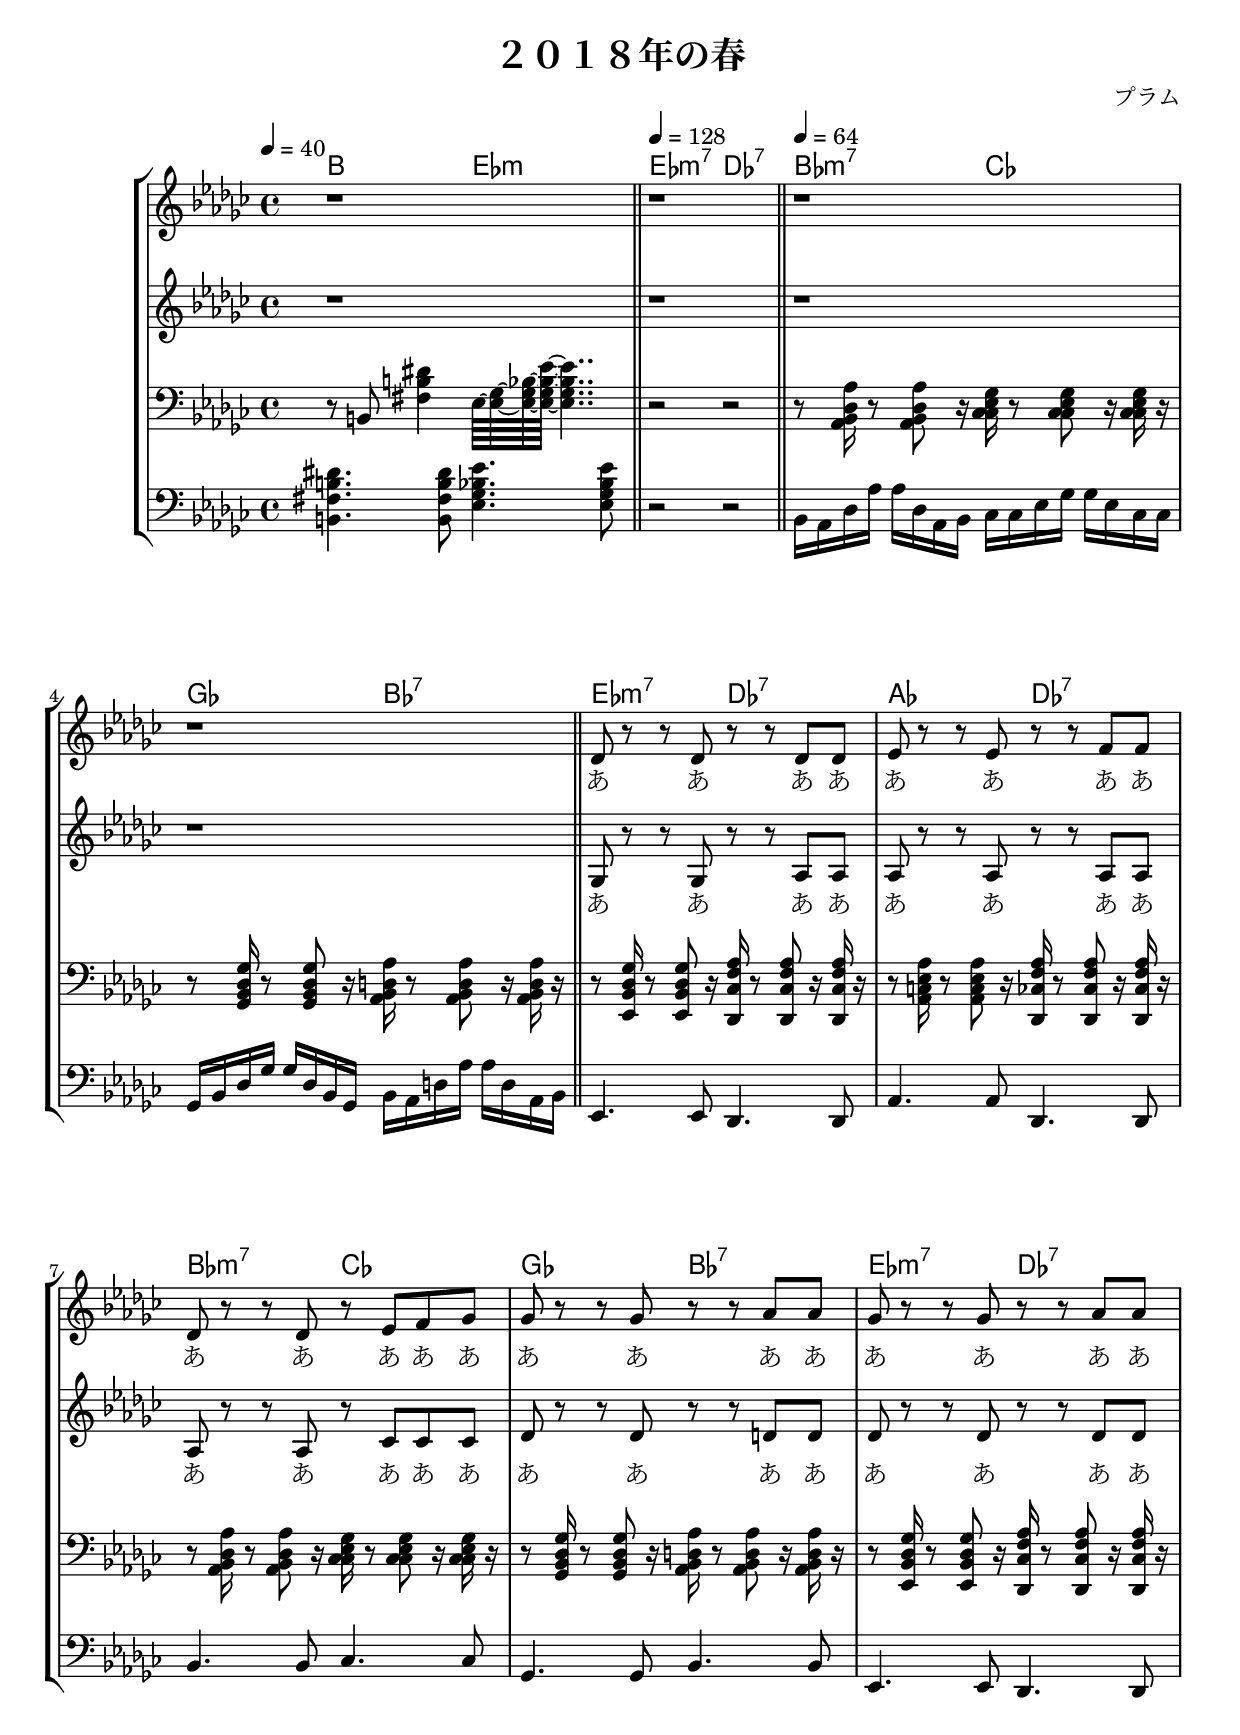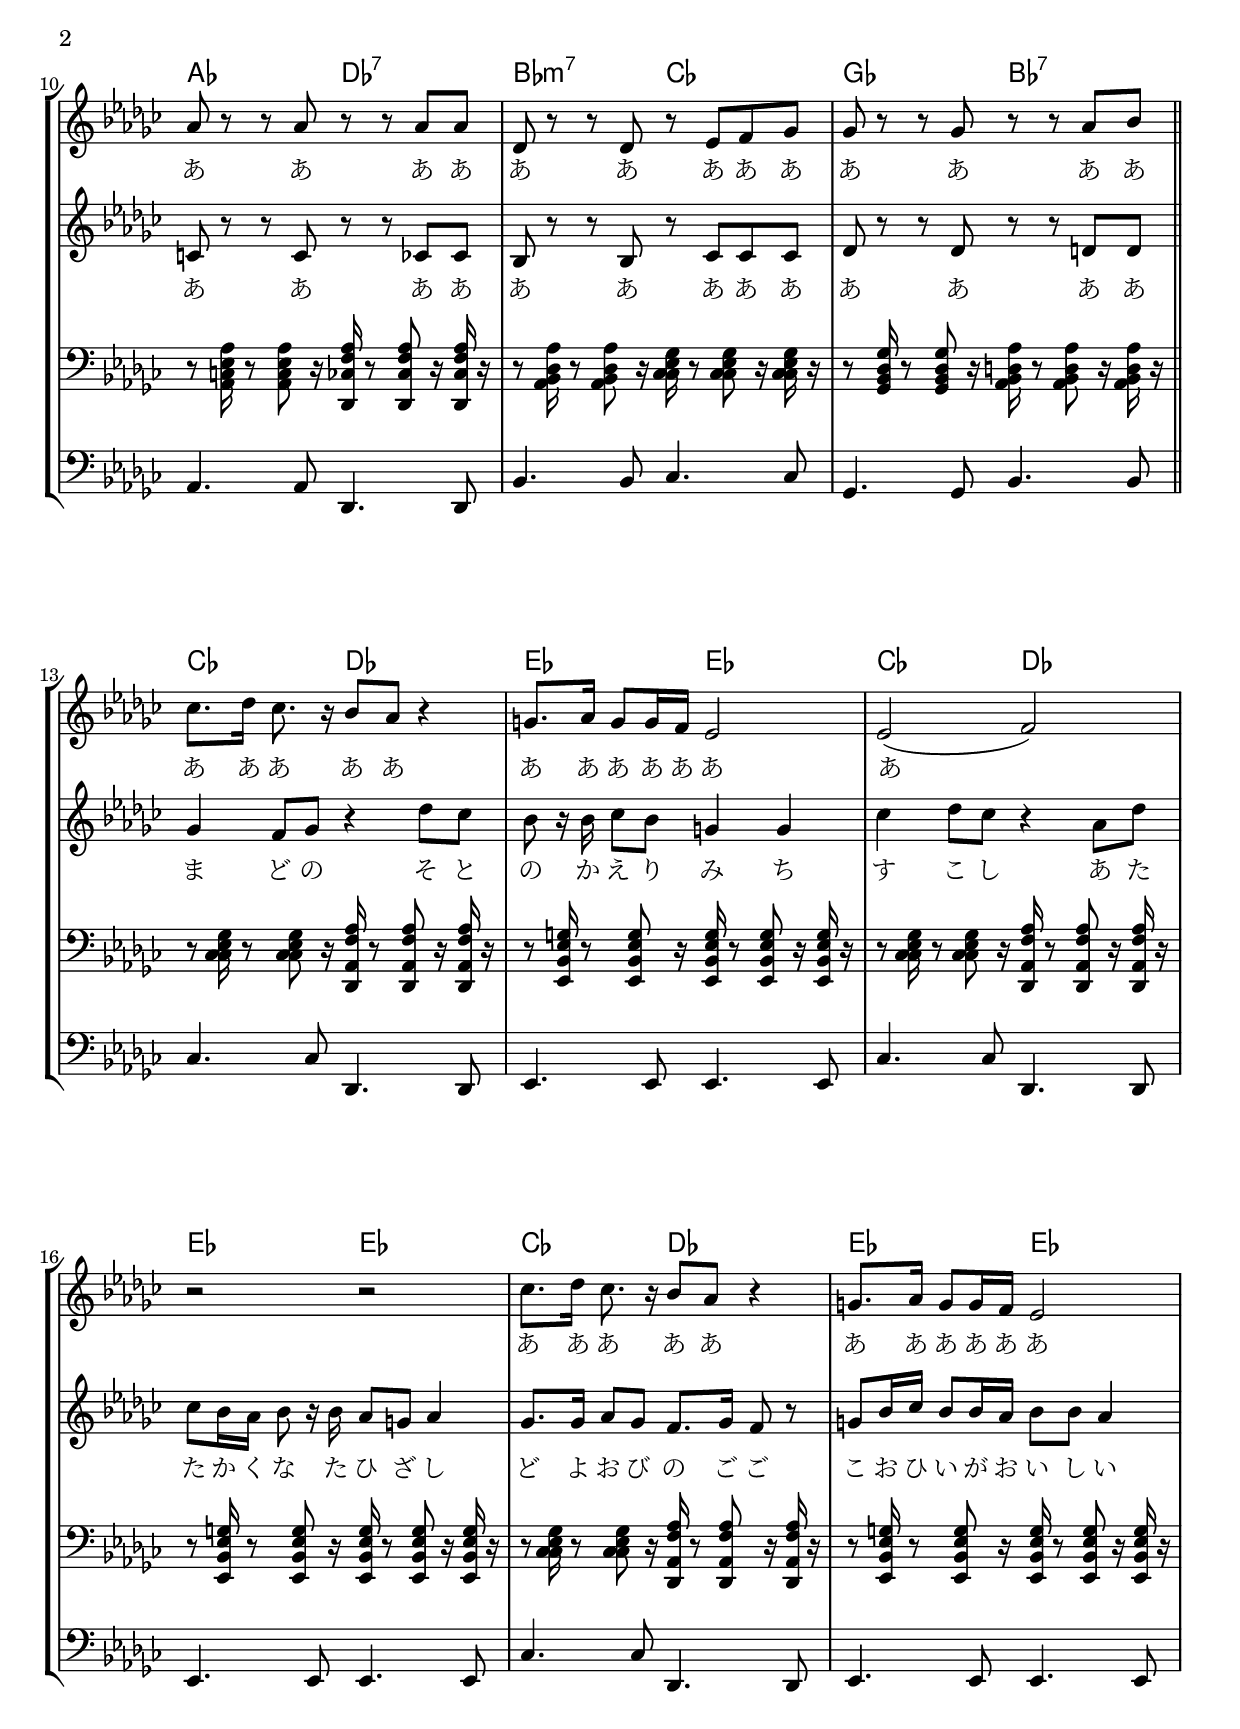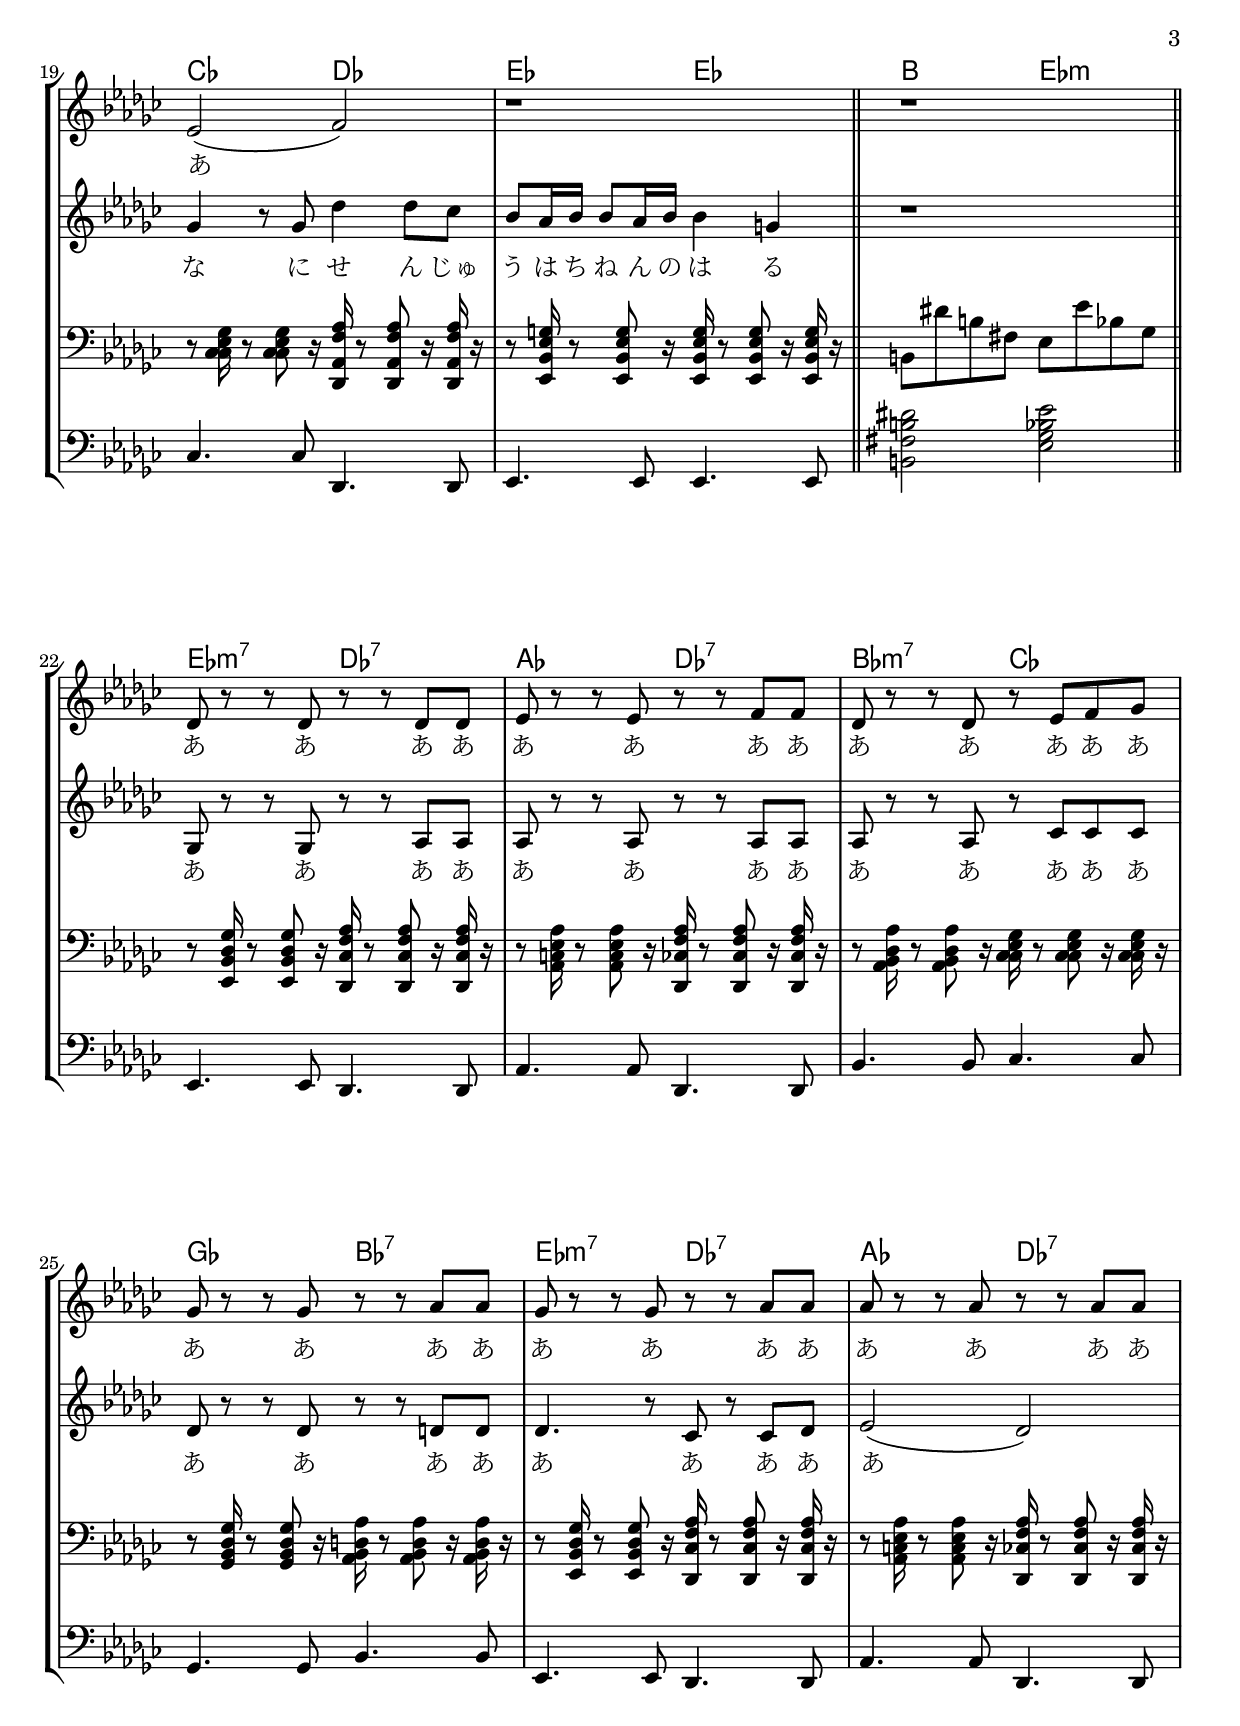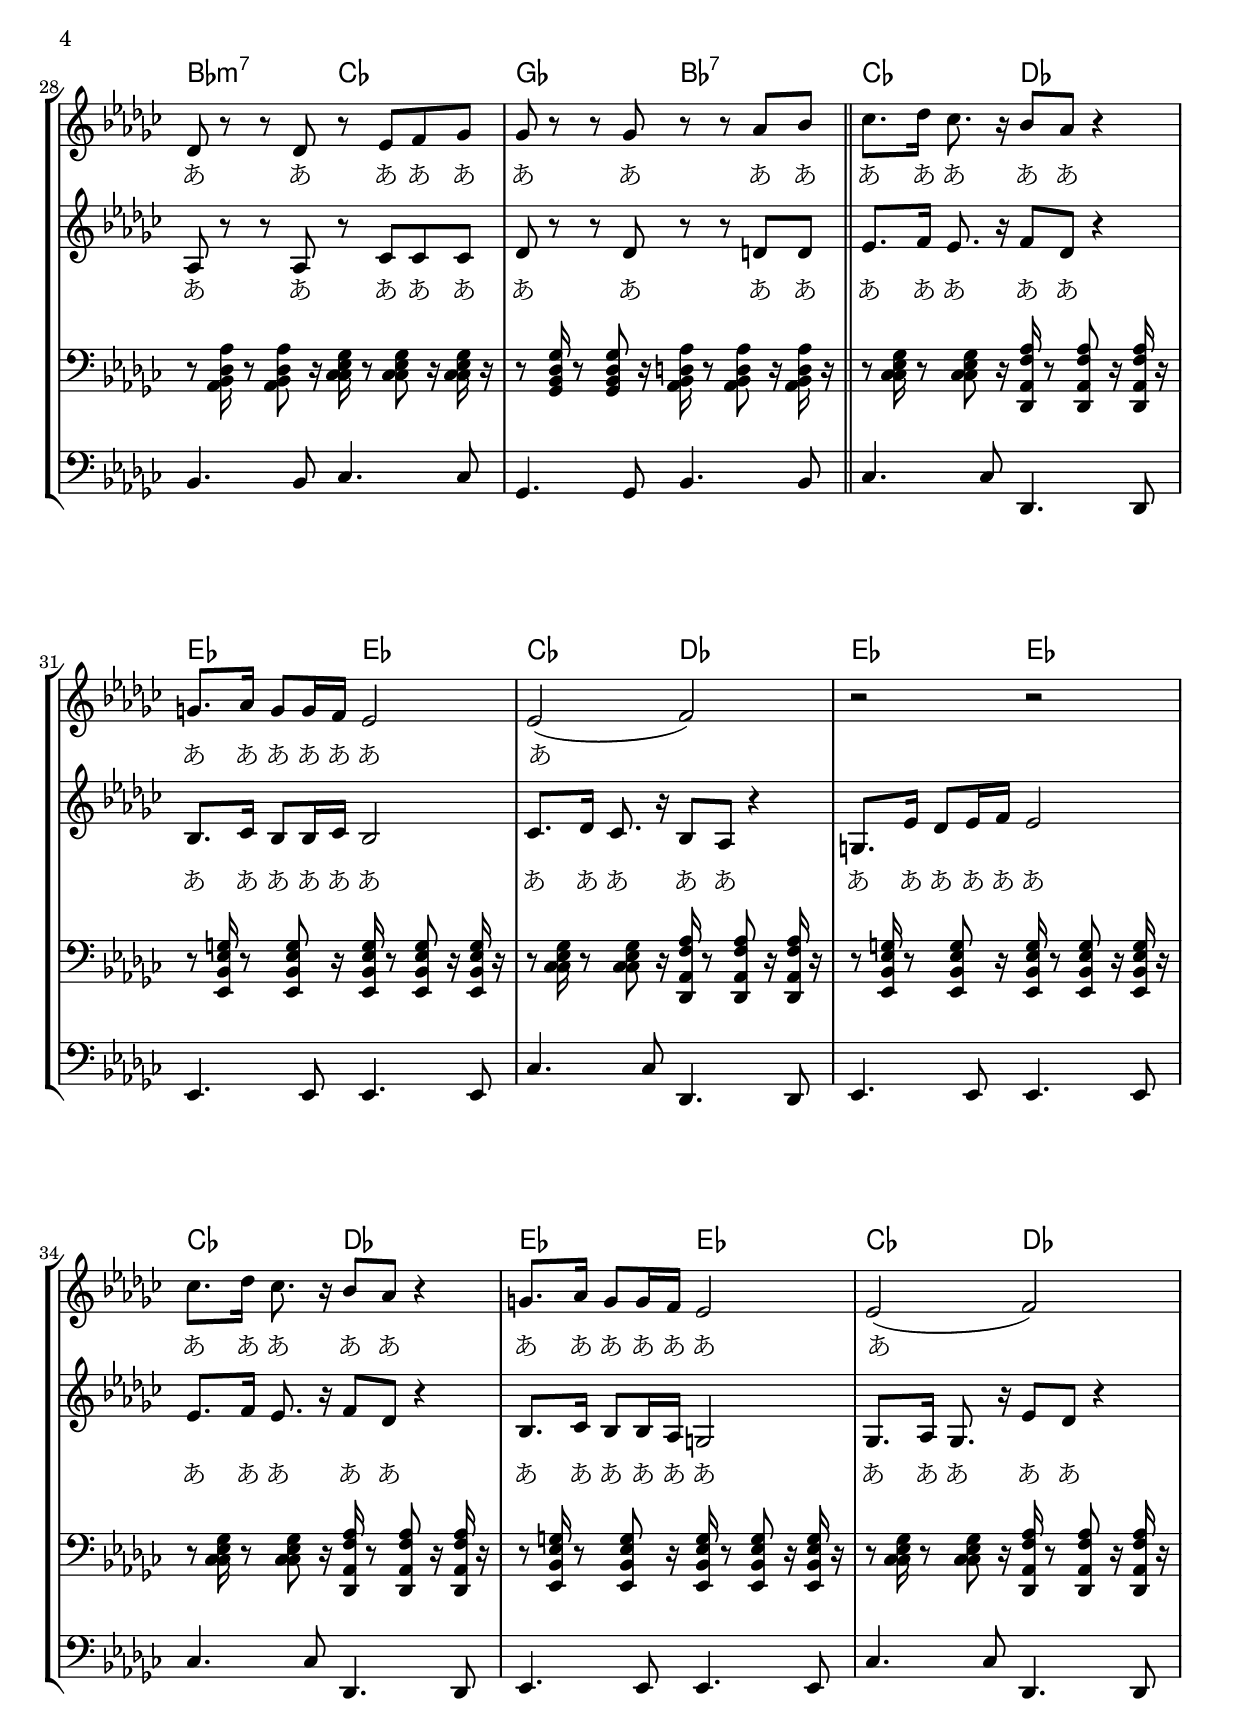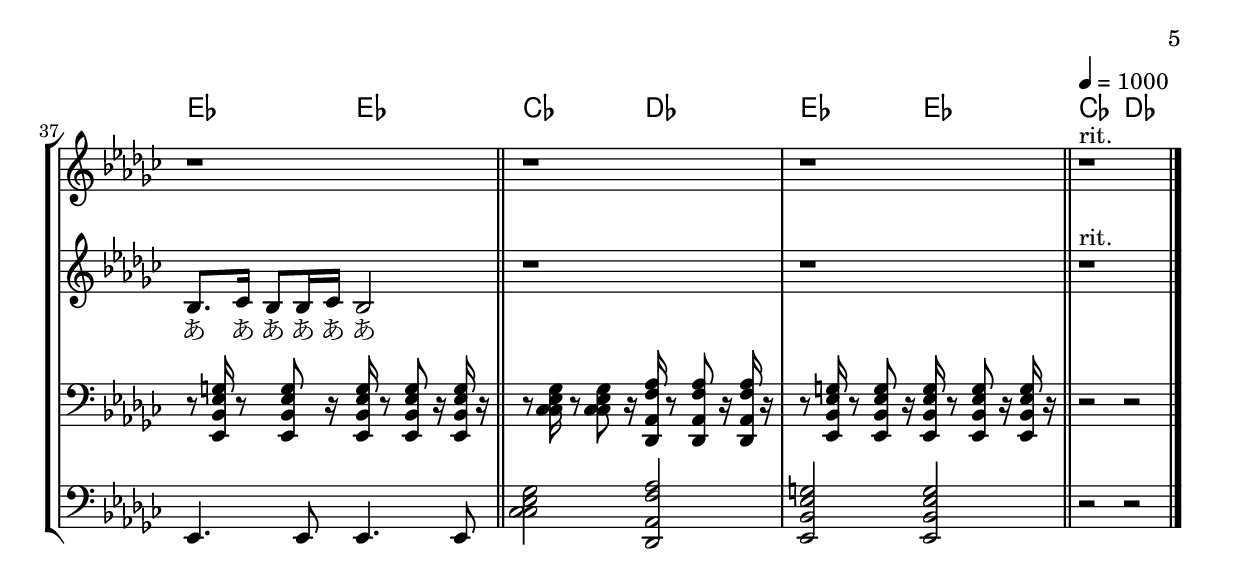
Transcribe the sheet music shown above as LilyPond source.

\version "2.12.1"

\header {
	title = \markup {２０１８年の春}
	composer = \markup \center-column {プラム}
}

harmony = \chordmode {
	b2 es:m 

	es:min7 des:7 

	bes:min7 ces ges bes:7 

	es:min7 des:7 as des:7 bes:min7 ces ges bes:7 es:min7 des:7 as des:7 bes:min7 ces ges bes:7 

	ces des es es ces des es es ces des es es ces des es es 

	b es:m 

	es:min7 des:7 as des:7 bes:min7 ces ges bes:7 es:min7 des:7 as des:7 bes:min7 ces ges bes:7 

	ces des es es ces des es es ces des es es ces des es es 

	ces des es es 

	ces des 
}

melody = {
	\key ges \major
	\tempo 4 = 40
	r1   
	\tempo 4 = 128
	r1   
	\tempo 4 = 64
	r1 | r1   
	\set Staff.midiInstrument = #"Electric Piano 1"
	des'8  r8  r8  des'8  r8  r8  des'8  des'8 
	es'8  r8  r8  es'8  r8  r8  f'8  f'8 
	des'8  r8  r8  des'8  r8  es'8  f'8  ges'8 
	ges'8  r8  r8  ges'8  r8  r8  as'8  as'8 
	ges'8  r8  r8  ges'8  r8  r8  as'8  as'8 
	as'8  r8  r8  as'8  r8  r8  as'8  as'8 
	des'8  r8  r8  des'8  r8  es'8  f'8  ges'8 
	ges'8  r8  r8  ges'8  r8  r8  as'8  bes'8
	\set Staff.midiInstrument = #"Electric Piano 1"
	ces''8.  des''16  ces''8.  r16  bes'8  as'8  r4 
	g'8.  as'16  g'8  g'16  f'16  es'2 
	es'2  (f'2) 
	r2  r2 
	ces''8.  des''16  ces''8.  r16  bes'8  as'8  r4 
	g'8.  as'16  g'8  g'16  f'16  es'2 
	es'2  (f'2) 
	r1
	r1   
	\set Staff.midiInstrument = #"Electric Piano 1"
	des'8  r8  r8  des'8  r8  r8  des'8  des'8 
	es'8  r8  r8  es'8  r8  r8  f'8  f'8 
	des'8  r8  r8  des'8  r8  es'8  f'8  ges'8 
	ges'8  r8  r8  ges'8  r8  r8  as'8  as'8 
	ges'8  r8  r8  ges'8  r8  r8  as'8  as'8 
	as'8  r8  r8  as'8  r8  r8  as'8  as'8 
	des'8  r8  r8  des'8  r8  es'8  f'8  ges'8 
	ges'8  r8  r8  ges'8  r8  r8  as'8  bes'8
	\set Staff.midiInstrument = #"Electric Piano 1"
	ces''8.  des''16  ces''8.  r16  bes'8  as'8  r4 
	g'8.  as'16  g'8  g'16  f'16  es'2 
	es'2  (f'2) 
	r2  r2 
	ces''8.  des''16  ces''8.  r16  bes'8  as'8  r4 
	g'8.  as'16  g'8  g'16  f'16  es'2 
	es'2  (f'2) 
	r1
	r1 | r1   
	\tempo 4 = 1000
	r1^"rit." \bar "|."
}

words = \lyricmode {
	
	
	
	あ  あ  あ  あ  あ  あ  あ  あ  あ  あ  あ  あ  あ  あ  あ  あ  あ  あ  あ  あ  あ  あ  あ  あ  あ  あ  あ  あ  あ  あ  あ  あ  あ  あ  
	あ  あ  あ  あ  あ  あ  あ  あ  あ  あ  あ  あ  あ  あ  あ  あ  あ  あ  あ  あ  あ  あ  あ  あ  
	
	あ  あ  あ  あ  あ  あ  あ  あ  あ  あ  あ  あ  あ  あ  あ  あ  あ  あ  あ  あ  あ  あ  あ  あ  あ  あ  あ  あ  あ  あ  あ  あ  あ  あ  
	あ  あ  あ  あ  あ  あ  あ  あ  あ  あ  あ  あ  あ  あ  あ  あ  あ  あ  あ  あ  あ  あ  あ  あ  
	
	
}

secondmelody = {
	\key ges \major
	\tempo 4 = 40
	r1   
	\tempo 4 = 128
	r1   
	\tempo 4 = 64
	r1 | r1   
	\set Staff.midiInstrument = #"Electric Piano 1"
	ges8  r8  r8  ges8  r8  r8  as8  as8 
	as8  r8  r8  as8  r8  r8  as8  as8 
	as8  r8  r8  as8  r8  ces'8  ces'8  ces'8 
	des'8  r8  r8  des'8  r8  r8  d'8  d'8 
	des'8  r8  r8  des'8  r8  r8  des'8  des'8 
	c'8  r8  r8  c'8  r8  r8  ces'8  ces'8 
	bes8  r8  r8  bes8  r8  ces'8  ces'8  ces'8 
	des'8  r8  r8  des'8  r8  r8  d'8  d'8
	\set Staff.midiInstrument = #"fss0.32"
	ges'4  f'8  ges'8  r4  des''8  ces''8 
	bes'8  r16  bes'16  ces''8  bes'8  g'4  g'4 
	ces''4  des''8  ces''8  r4  as'8  des''8 
	ces''8  bes'16  as'16  bes'8  r16  bes'16  as'8  g'8  as'4 
	ges'8.  ges'16  as'8  ges'8  f'8.  ges'16  f'8  r8 
	g'8  bes'16  ces''16  bes'8  bes'16  as'16  bes'8  bes'8  as'4 
	ges'4  r8  ges'8  des''4  des''8  ces''8 
	bes'8  as'16  bes'16  bes'8  as'16  bes'16  bes'4  g'4
	r1   
	\set Staff.midiInstrument = #"Electric Piano 1"
	ges8  r8  r8  ges8  r8  r8  as8  as8 
	as8  r8  r8  as8  r8  r8  as8  as8 
	as8  r8  r8  as8  r8  ces'8  ces'8  ces'8 
	des'8  r8  r8  des'8  r8  r8  d'8  d'8 
	des'4.  r8  ces'8  r8  ces'8  des'8 
	es'2  (des'2) 
	as8  r8  r8  as8  r8  ces'8  ces'8  ces'8 
	des'8  r8  r8  des'8  r8  r8  d'8  d'8
	\set Staff.midiInstrument = #"Electric Piano 1"
	es'8.  f'16  es'8.  r16  f'8  des'8  r4 
	bes8.  ces'16  bes8  bes16  ces'16  bes2 
	ces'8.  des'16  ces'8.  r16  bes8  as8  r4 
	g8.  es'16  des'8  es'16  f'16  es'2 
	es'8.  f'16  es'8.  r16  f'8  des'8  r4 
	bes8.  ces'16  bes8  bes16  as16  g2 
	ges8.  as16  ges8.  r16  es'8  des'8  r4 
	bes8.  ces'16  bes8  bes16  ces'16  bes2
	r1 | r1   
	\tempo 4 = 1000
	r1^"rit." \bar "|."
}

secondwords = \lyricmode {
	
	
	
	あ  あ  あ  あ  あ  あ  あ  あ  あ  あ  あ  あ  あ  あ  あ  あ  あ  あ  あ  あ  あ  あ  あ  あ  あ  あ  あ  あ  あ  あ  あ  あ  あ  あ  
	ま  ど  の  そ  と  の  か  え  り  み  ち  す  こ  し  あ  た  た  か  く  な  た  ひ  ざ  し  ど  よ  お  び  の  ご  ご  こ  お  ひ  い  が  お  い  し  い  な  に  せ  ん  じゅ  う  は  ち  ね  ん  の  は  る  
	
	あ  あ  あ  あ  あ  あ  あ  あ  あ  あ  あ  あ  あ  あ  あ  あ  あ  あ  あ  あ  あ  あ  あ  あ  あ  あ  あ  あ  あ  あ  あ  
	あ  あ  あ  あ  あ  あ  あ  あ  あ  あ  あ  あ  あ  あ  あ  あ  あ  あ  あ  あ  あ  あ  あ  あ  あ  あ  あ  あ  あ  あ  あ  あ  あ  あ  あ  あ  あ  あ  あ  あ  あ  あ  あ  あ  
	
	
}

tempochange = {
	\tempo 4 = 40
	r1 \bar "||"
	\tempo 4 = 128
	r1 \bar "||"
	\tempo 4 = 64
	r1 | r1 \bar "||"
	\tempo 4 = 64
	r1 | r1 | r1 | r1 | r1 | r1 | r1 | r1 \bar "||"
	\tempo 4 = 64
	r1 | r1 | r1 | r1 | r1 | r1 | r1 | r1 \bar "||"
	\tempo 4 = 64
	r1 \bar "||"
	\tempo 4 = 64
	r1 | r1 | r1 | r1 | r1 | r1 | r1 | r1 \bar "||"
	\tempo 4 = 64
	r1 | r1 | r1 | r1 | r1 | r1 | r1 | r1 \bar "||"
	\tempo 4 = 64
	r1 | r1 \bar "||"
	\tempo 4 = 1000
	\tempo 4 = 750 r2 \tempo 4 = 666 r2 \bar "|."
}

mainacc = {
	\clef bass
	\set Staff.midiInstrument = #"Electric Grand"
	\key ges \major
	\tempo 4 = 40
	r8 b,8 <fis b dis'>4
	es64~ <es~ ges~> <es~ ges~ bes~> <es ges bes es'>~ <es ges bes es'>4..
	\bar "||"

	\set Staff.midiInstrument = #"Acoustic grand"
	\tempo 4 = 128
	r2
	r2
	\bar "||"

	\set Staff.midiInstrument = #"Electric Grand"
	\tempo 4 = 64
	r8 <bes, as, des as>16 r8 <bes, as, des as>8 r16
	<ces ces es ges>16 r8      <ces ces es ges>8 r16 <ces ces es ges>16 r16
	r8 <ges, bes, des ges>16 r8 <ges, bes, des ges>8 r16
	<bes, as, d as>16 r8      <bes, as, d as>8 r16 <bes, as, d as>16 r16
	\bar "||"

	\set Staff.midiInstrument = #"Electric Grand"
	r8 <es, bes, des ges>16 r8 <es, bes, des ges>8 r16
	<des, ces f as>16 r8      <des, ces f as>8 r16 <des, ces f as>16 r16
	r8 <as, c es as>16 r8 <as, c es as>8 r16
	<des, ces f as>16 r8      <des, ces f as>8 r16 <des, ces f as>16 r16
	r8 <bes, as, des as>16 r8 <bes, as, des as>8 r16
	<ces ces es ges>16 r8      <ces ces es ges>8 r16 <ces ces es ges>16 r16
	r8 <ges, bes, des ges>16 r8 <ges, bes, des ges>8 r16
	<bes, as, d as>16 r8      <bes, as, d as>8 r16 <bes, as, d as>16 r16
	r8 <es, bes, des ges>16 r8 <es, bes, des ges>8 r16
	<des, ces f as>16 r8      <des, ces f as>8 r16 <des, ces f as>16 r16
	r8 <as, c es as>16 r8 <as, c es as>8 r16
	<des, ces f as>16 r8      <des, ces f as>8 r16 <des, ces f as>16 r16
	r8 <bes, as, des as>16 r8 <bes, as, des as>8 r16
	<ces ces es ges>16 r8      <ces ces es ges>8 r16 <ces ces es ges>16 r16
	r8 <ges, bes, des ges>16 r8 <ges, bes, des ges>8 r16
	<bes, as, d as>16 r8      <bes, as, d as>8 r16 <bes, as, d as>16 r16
	\bar "||"

	\set Staff.midiInstrument = #"Electric Grand"
	r8 <ces ces es ges>16 r8 <ces ces es ges>8 r16
	<des, as, f as>16 r8      <des, as, f as>8 r16 <des, as, f as>16 r16
	r8 <es, bes, es g>16 r8 <es, bes, es g>8 r16
	<es, bes, es g>16 r8      <es, bes, es g>8 r16 <es, bes, es g>16 r16
	r8 <ces ces es ges>16 r8 <ces ces es ges>8 r16
	<des, as, f as>16 r8      <des, as, f as>8 r16 <des, as, f as>16 r16
	r8 <es, bes, es g>16 r8 <es, bes, es g>8 r16
	<es, bes, es g>16 r8      <es, bes, es g>8 r16 <es, bes, es g>16 r16
	r8 <ces ces es ges>16 r8 <ces ces es ges>8 r16
	<des, as, f as>16 r8      <des, as, f as>8 r16 <des, as, f as>16 r16
	r8 <es, bes, es g>16 r8 <es, bes, es g>8 r16
	<es, bes, es g>16 r8      <es, bes, es g>8 r16 <es, bes, es g>16 r16
	r8 <ces ces es ges>16 r8 <ces ces es ges>8 r16
	<des, as, f as>16 r8      <des, as, f as>8 r16 <des, as, f as>16 r16
	r8 <es, bes, es g>16 r8 <es, bes, es g>8 r16
	<es, bes, es g>16 r8      <es, bes, es g>8 r16 <es, bes, es g>16 r16
	\bar "||"

	\set Staff.midiInstrument = #"Electric Grand"
	b,8 dis' b fis
	es8 es' bes ges
	\bar "||"

	\set Staff.midiInstrument = #"Electric Grand"
	r8 <es, bes, des ges>16 r8 <es, bes, des ges>8 r16
	<des, ces f as>16 r8      <des, ces f as>8 r16 <des, ces f as>16 r16
	r8 <as, c es as>16 r8 <as, c es as>8 r16
	<des, ces f as>16 r8      <des, ces f as>8 r16 <des, ces f as>16 r16
	r8 <bes, as, des as>16 r8 <bes, as, des as>8 r16
	<ces ces es ges>16 r8      <ces ces es ges>8 r16 <ces ces es ges>16 r16
	r8 <ges, bes, des ges>16 r8 <ges, bes, des ges>8 r16
	<bes, as, d as>16 r8      <bes, as, d as>8 r16 <bes, as, d as>16 r16
	r8 <es, bes, des ges>16 r8 <es, bes, des ges>8 r16
	<des, ces f as>16 r8      <des, ces f as>8 r16 <des, ces f as>16 r16
	r8 <as, c es as>16 r8 <as, c es as>8 r16
	<des, ces f as>16 r8      <des, ces f as>8 r16 <des, ces f as>16 r16
	r8 <bes, as, des as>16 r8 <bes, as, des as>8 r16
	<ces ces es ges>16 r8      <ces ces es ges>8 r16 <ces ces es ges>16 r16
	r8 <ges, bes, des ges>16 r8 <ges, bes, des ges>8 r16
	<bes, as, d as>16 r8      <bes, as, d as>8 r16 <bes, as, d as>16 r16
	\bar "||"

	\set Staff.midiInstrument = #"Electric Grand"
	r8 <ces ces es ges>16 r8 <ces ces es ges>8 r16
	<des, as, f as>16 r8      <des, as, f as>8 r16 <des, as, f as>16 r16
	r8 <es, bes, es g>16 r8 <es, bes, es g>8 r16
	<es, bes, es g>16 r8      <es, bes, es g>8 r16 <es, bes, es g>16 r16
	r8 <ces ces es ges>16 r8 <ces ces es ges>8 r16
	<des, as, f as>16 r8      <des, as, f as>8 r16 <des, as, f as>16 r16
	r8 <es, bes, es g>16 r8 <es, bes, es g>8 r16
	<es, bes, es g>16 r8      <es, bes, es g>8 r16 <es, bes, es g>16 r16
	r8 <ces ces es ges>16 r8 <ces ces es ges>8 r16
	<des, as, f as>16 r8      <des, as, f as>8 r16 <des, as, f as>16 r16
	r8 <es, bes, es g>16 r8 <es, bes, es g>8 r16
	<es, bes, es g>16 r8      <es, bes, es g>8 r16 <es, bes, es g>16 r16
	r8 <ces ces es ges>16 r8 <ces ces es ges>8 r16
	<des, as, f as>16 r8      <des, as, f as>8 r16 <des, as, f as>16 r16
	r8 <es, bes, es g>16 r8 <es, bes, es g>8 r16
	<es, bes, es g>16 r8      <es, bes, es g>8 r16 <es, bes, es g>16 r16
	\bar "||"

	\set Staff.midiInstrument = #"Electric Grand"
	r8 <ces ces es ges>16 r8 <ces ces es ges>8 r16
	<des, as, f as>16 r8      <des, as, f as>8 r16 <des, as, f as>16 r16
	r8 <es, bes, es g>16 r8 <es, bes, es g>8 r16
	<es, bes, es g>16 r8      <es, bes, es g>8 r16 <es, bes, es g>16 r16
	\bar "||"

	\set Staff.midiInstrument = #"Acoustic grand"
	\tempo 4 = 1000
	r2
	r2
	\bar "|."
}

subacc = {
	\clef bass
	\set Staff.midiInstrument = #"Electric Grand"
	\key ges \major
	\tempo 4 = 40
	<b, fis b dis'>4. <b, fis b dis'>8
	<es ges bes es'>4. <es ges bes es'>8
	\bar "||"

	\set Staff.midiInstrument = #"Acoustic grand"
	\tempo 4 = 128
	r2
	r2
	\bar "||"

	\set Staff.midiInstrument = #"Electric Grand"
	\tempo 4 = 64
	bes,16 as, des as as des as, bes,
	ces16 ces es ges ges es ces ces
	ges,16 bes, des ges ges des bes, ges,
	bes,16 as, d as as d as, bes,
	\bar "||"

	\set Staff.midiInstrument = #"Electric Grand"
	es,4.es,8
	des,4.des,8
	as,4.as,8
	des,4.des,8
	bes,4.bes,8
	ces4.ces8
	ges,4.ges,8
	bes,4.bes,8
	es,4.es,8
	des,4.des,8
	as,4.as,8
	des,4.des,8
	bes,4.bes,8
	ces4.ces8
	ges,4.ges,8
	bes,4.bes,8
	\bar "||"

	\set Staff.midiInstrument = #"Electric Grand"
	ces4.ces8
	des,4.des,8
	es,4.es,8
	es,4.es,8
	ces4.ces8
	des,4.des,8
	es,4.es,8
	es,4.es,8
	ces4.ces8
	des,4.des,8
	es,4.es,8
	es,4.es,8
	ces4.ces8
	des,4.des,8
	es,4.es,8
	es,4.es,8
	\bar "||"

	\set Staff.midiInstrument = #"Choir Aahs"
	<b, fis b dis'>2
	<es ges bes es'>2
	\bar "||"

	\set Staff.midiInstrument = #"Electric Grand"
	es,4.es,8
	des,4.des,8
	as,4.as,8
	des,4.des,8
	bes,4.bes,8
	ces4.ces8
	ges,4.ges,8
	bes,4.bes,8
	es,4.es,8
	des,4.des,8
	as,4.as,8
	des,4.des,8
	bes,4.bes,8
	ces4.ces8
	ges,4.ges,8
	bes,4.bes,8
	\bar "||"

	\set Staff.midiInstrument = #"Electric Grand"
	ces4.ces8
	des,4.des,8
	es,4.es,8
	es,4.es,8
	ces4.ces8
	des,4.des,8
	es,4.es,8
	es,4.es,8
	ces4.ces8
	des,4.des,8
	es,4.es,8
	es,4.es,8
	ces4.ces8
	des,4.des,8
	es,4.es,8
	es,4.es,8
	\bar "||"

	\set Staff.midiInstrument = #"Electric Grand"
	<ces ces es ges>2
	<des, as, f as>2
	<es, bes, es g>2
	<es, bes, es g>2
	\bar "||"

	\set Staff.midiInstrument = #"Acoustic grand"
	\tempo 4 = 1000
	r2
	r2
	\bar "|."
}

percA = {
	\drummode {
	r1 \bar "||"
	r1 \bar "||"
	r1 |r1 \bar "||"
	r2 hho2  |r2 hho2  |r2 hho2  |r2 hho2  |r2 hho2  |r2 hho2  |r2 hho2  |r2 hho2  \bar "||"
	r2 hho2  |r2 hho2  |r2 hho2  |r2 hho2  |r2 hho2  |r2 hho2  |r2 hho2  |r2 hho2  \bar "||"
	r1 \bar "||"
	r2 hho2  |r2 hho2  |r2 hho2  |r2 hho2  |r2 hho2  |r2 hho2  |r2 hho2  |r2 hho2  \bar "||"
	r2 hho2  |r2 hho2  |r2 hho2  |r2 hho2  |r2 hho2  |r2 hho2  |r2 hho2  |r2 hho2  \bar "||"
	r1 |r1 \bar "||"
	r1 \bar "|."
	}
}

percB = {
	\drummode {
	r1 \bar "||"
	r1 \bar "||"
	r1 |r1 \bar "||"
	r8 hh16 hh16 hh8 hh16 hh8. hh16 hh16 hh8 hh16 hh16  |hh8 hh16 hh16 hh8 hh16 hh8. hh16 hh16 hh8 hh8  |hh8 hh16 hh16 hh8 hh16 hh8. hh16 hh16 hh8 hh16 hh16  |hh8 hh16 hh16 hh8 hh16 hh8. hh16 hh16 hh8 hh8  |r8 hh16 hh16 hh8 hh16 hh8. hh16 hh16 hh8 hh16 hh16  |hh8 hh16 hh16 hh8 hh16 hh8. hh16 hh16 hh8 hh8  |hh8 hh16 hh16 hh8 hh16 hh8. hh16 hh16 hh8 hh16 hh16  |hh8 hh16 hh16 hh8 hh16 hh8 hh4. r16  \bar "||"
	r8 hh16 hh16 hh8 hh16 hh8. hh16 hh16 hh8 hh16 hh16  |hh8 hh16 hh16 hh8 hh16 hh8. hh16 hh16 hh8 hh8  |hh8 hh16 hh16 hh8 hh16 hh8. hh16 hh16 hh8 hh16 hh16  |hh8 hh16 hh16 hh8 hh16 hh8. hh16 hh16 hh8 hh8  |r8 hh16 hh16 hh8 hh16 hh8. hh16 hh16 hh8 hh16 hh16  |hh8 hh16 hh16 hh8 hh16 hh8. hh16 hh16 hh8 hh8  |hh8 hh16 hh16 hh8 hh16 hh8. hh16 hh16 hh8 hh16 hh16  |hh8 hh16 hh16 hh8 hh16 hh8 hh4. r16  \bar "||"
	r1 \bar "||"
	r8 hh16 hh16 hh8 hh16 hh8. hh16 hh16 hh8 hh16 hh16  |hh8 hh16 hh16 hh8 hh16 hh8. hh16 hh16 hh8 hh8  |hh8 hh16 hh16 hh8 hh16 hh8. hh16 hh16 hh8 hh16 hh16  |hh8 hh16 hh16 hh8 hh16 hh8. hh16 hh16 hh8 hh8  |r8 hh16 hh16 hh8 hh16 hh8. hh16 hh16 hh8 hh16 hh16  |hh8 hh16 hh16 hh8 hh16 hh8. hh16 hh16 hh8 hh8  |hh8 hh16 hh16 hh8 hh16 hh8. hh16 hh16 hh8 hh16 hh16  |hh8 hh16 hh16 hh8 hh16 hh8 hh4. r16  \bar "||"
	r8 hh16 hh16 hh8 hh16 hh8. hh16 hh16 hh8 hh16 hh16  |hh8 hh16 hh16 hh8 hh16 hh8. hh16 hh16 hh8 hh8  |hh8 hh16 hh16 hh8 hh16 hh8. hh16 hh16 hh8 hh16 hh16  |hh8 hh16 hh16 hh8 hh16 hh8. hh16 hh16 hh8 hh8  |r8 hh16 hh16 hh8 hh16 hh8. hh16 hh16 hh8 hh16 hh16  |hh8 hh16 hh16 hh8 hh16 hh8. hh16 hh16 hh8 hh8  |hh8 hh16 hh16 hh8 hh16 hh8. hh16 hh16 hh8 hh16 hh16  |hh8 hh16 hh16 hh8 hh16 hh8 hh4. r16  \bar "||"
	r1 |r1 \bar "||"
	r1 \bar "|."
	}
}

percC = {
	\drummode {
	r1 \bar "||"
	r1 \bar "||"
	r1 |r1 \bar "||"
	r4 sn2 sn4  |r4 sn2 sn4  |r4 sn2 sn4  |r4 sn2 sn4  |r4 sn2 sn4  |r4 sn2 sn4  |r4 sn2 sn4  |r4 sn4. sn16 sn8 sn16 sn16 sn16  \bar "||"
	r4 sn2 sn4  |r4 sn2 sn4  |r4 sn2 sn4  |r4 sn2 sn4  |r4 sn2 sn4  |r4 sn2 sn4  |r4 sn2 sn4  |r4 sn4. sn16 sn8 sn16 sn16 sn16  \bar "||"
	r1 \bar "||"
	r4 sn2 sn4  |r4 sn2 sn4  |r4 sn2 sn4  |r4 sn2 sn4  |r4 sn2 sn4  |r4 sn2 sn4  |r4 sn2 sn4  |r4 sn4. sn16 sn8 sn16 sn16 sn16  \bar "||"
	r4 sn2 sn4  |r4 sn2 sn4  |r4 sn2 sn4  |r4 sn2 sn4  |r4 sn2 sn4  |r4 sn2 sn4  |r4 sn2 sn4  |r4 sn4. sn16 sn8 sn16 sn16 sn16  \bar "||"
	r1 |r1 \bar "||"
	r1 \bar "|."
	}
}

percD = {
	\drummode {
	r1 \bar "||"
	r1 \bar "||"
	r1 |r1 \bar "||"
	bd8 bd4 bd4 r16 bd8. bd8  |bd8 bd4 bd4 r16 bd8. bd8  |bd8 bd4 bd4 r16 bd8. bd8  |bd8 bd4 bd4 r16 bd8. bd8  |bd8 bd4 bd4 r16 bd8. bd8  |bd8 bd4 bd4 r16 bd8. bd8  |bd8 bd4 bd4 r16 bd8. bd8  |bd4. bd8. bd4. r16  \bar "||"
	bd8 bd4 bd4 r16 bd8. bd8  |bd8 bd4 bd4 r16 bd8. bd8  |bd8 bd4 bd4 r16 bd8. bd8  |bd8 bd4 bd4 r16 bd8. bd8  |bd8 bd4 bd4 r16 bd8. bd8  |bd8 bd4 bd4 r16 bd8. bd8  |bd8 bd4 bd4 r16 bd8. bd8  |bd4. bd8. bd4. r16  \bar "||"
	r1 \bar "||"
	bd8 bd4 bd4 r16 bd8. bd8  |bd8 bd4 bd4 r16 bd8. bd8  |bd8 bd4 bd4 r16 bd8. bd8  |bd8 bd4 bd4 r16 bd8. bd8  |bd8 bd4 bd4 r16 bd8. bd8  |bd8 bd4 bd4 r16 bd8. bd8  |bd8 bd4 bd4 r16 bd8. bd8  |bd4. bd8. bd4. r16  \bar "||"
	bd8 bd4 bd4 r16 bd8. bd8  |bd8 bd4 bd4 r16 bd8. bd8  |bd8 bd4 bd4 r16 bd8. bd8  |bd8 bd4 bd4 r16 bd8. bd8  |bd8 bd4 bd4 r16 bd8. bd8  |bd8 bd4 bd4 r16 bd8. bd8  |bd8 bd4 bd4 r16 bd8. bd8  |bd4. bd8. bd4. r16  \bar "||"
	r1 |r1 \bar "||"
	r1 \bar "|."
	}
}

percE = {
	\drummode {
	r1 \bar "||"
	r1 \bar "||"
	r1 |r1 \bar "||"
	cymc1  |r1 |r1 |r1 |cymc1  |r1 |r1 |r2. cymc4  \bar "||"
	cymc1  |r1 |r1 |r1 |cymc1  |r1 |r1 |r2. cymc4  \bar "||"
	r1 \bar "||"
	cymc1  |r1 |r1 |r1 |cymc1  |r1 |r1 |r2. cymc4  \bar "||"
	cymc1  |r1 |r1 |r1 |cymc1  |r1 |r1 |r2. cymc4  \bar "||"
	r1 |r1 \bar "||"
	r1 \bar "|."
	}
}

\score {
	<<
		\new StaffGroup <<
			\new ChordNames {\harmony}
			\new Voice = "melody" {\melody}
			\new Lyrics \lyricsto "melody" \words
			\new Voice = "secondmelody" {\secondmelody}
			\new Lyrics \lyricsto "secondmelody" \secondwords
			\new Staff = "mainacc" {\mainacc}
			\new Staff = "subacc" {\subacc}
		>>
	>>
	\layout { }
}
